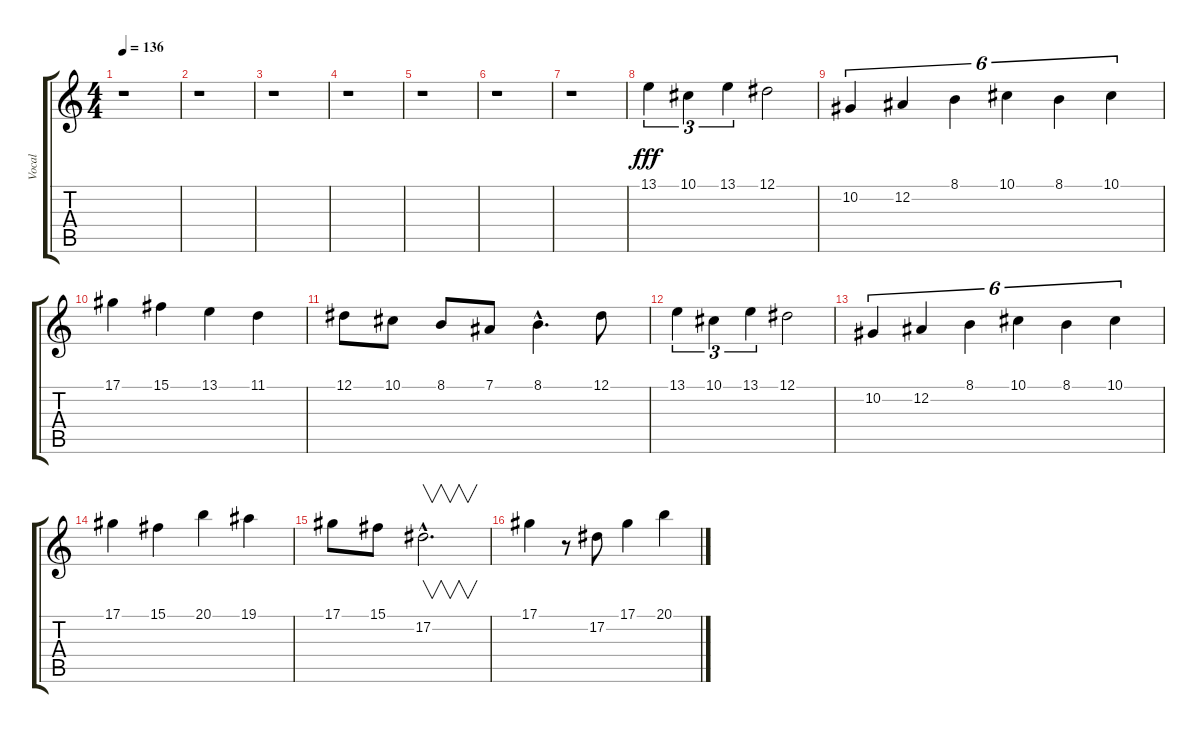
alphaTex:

\track ("Vocal" "Vocal") {instrument flute}
\staff {score tabs}
\tuning (Eb4 Bb3 Gb3 Db3 Ab2 Eb2) {hide}
\ts (4 4)
\tempo 136
\clef g2
\ks c
r.1{dy f} |
r.1 |
r.1 |
r.1 |
r.1 |
r.1 |
r.1 |
13.1.4{tu (3 2) dy fff} 10.1.4{tu (3 2)} 13.1.4{tu (3 2)} 12.1.2 |
10.2.4{tu (6 4)} 12.2.4{tu (6 4)} 8.1.4{tu (6 4)} 10.1.4{tu (6 4)} 8.1.4{tu (6 4)} 10.1.4{tu (6 4)} |
17.1.4 15.1.4 13.1.4 11.1.4 |
12.1.8 10.1.8 8.1.8 7.1.8 8.1{hac}.4{d} 12.1.8 |
13.1.4{tu (3 2)} 10.1.4{tu (3 2)} 13.1.4{tu (3 2)} 12.1.2 |
10.2.4{tu (6 4)} 12.2.4{tu (6 4)} 8.1.4{tu (6 4)} 10.1.4{tu (6 4)} 8.1.4{tu (6 4)} 10.1.4{tu (6 4)} |
17.1.4 15.1.4 20.1.4 19.1.4 |
17.1.8 15.1.8 17.2{hac}.2{v d} |
17.1.4 r.8 17.2.8 17.1.4 20.1.4
